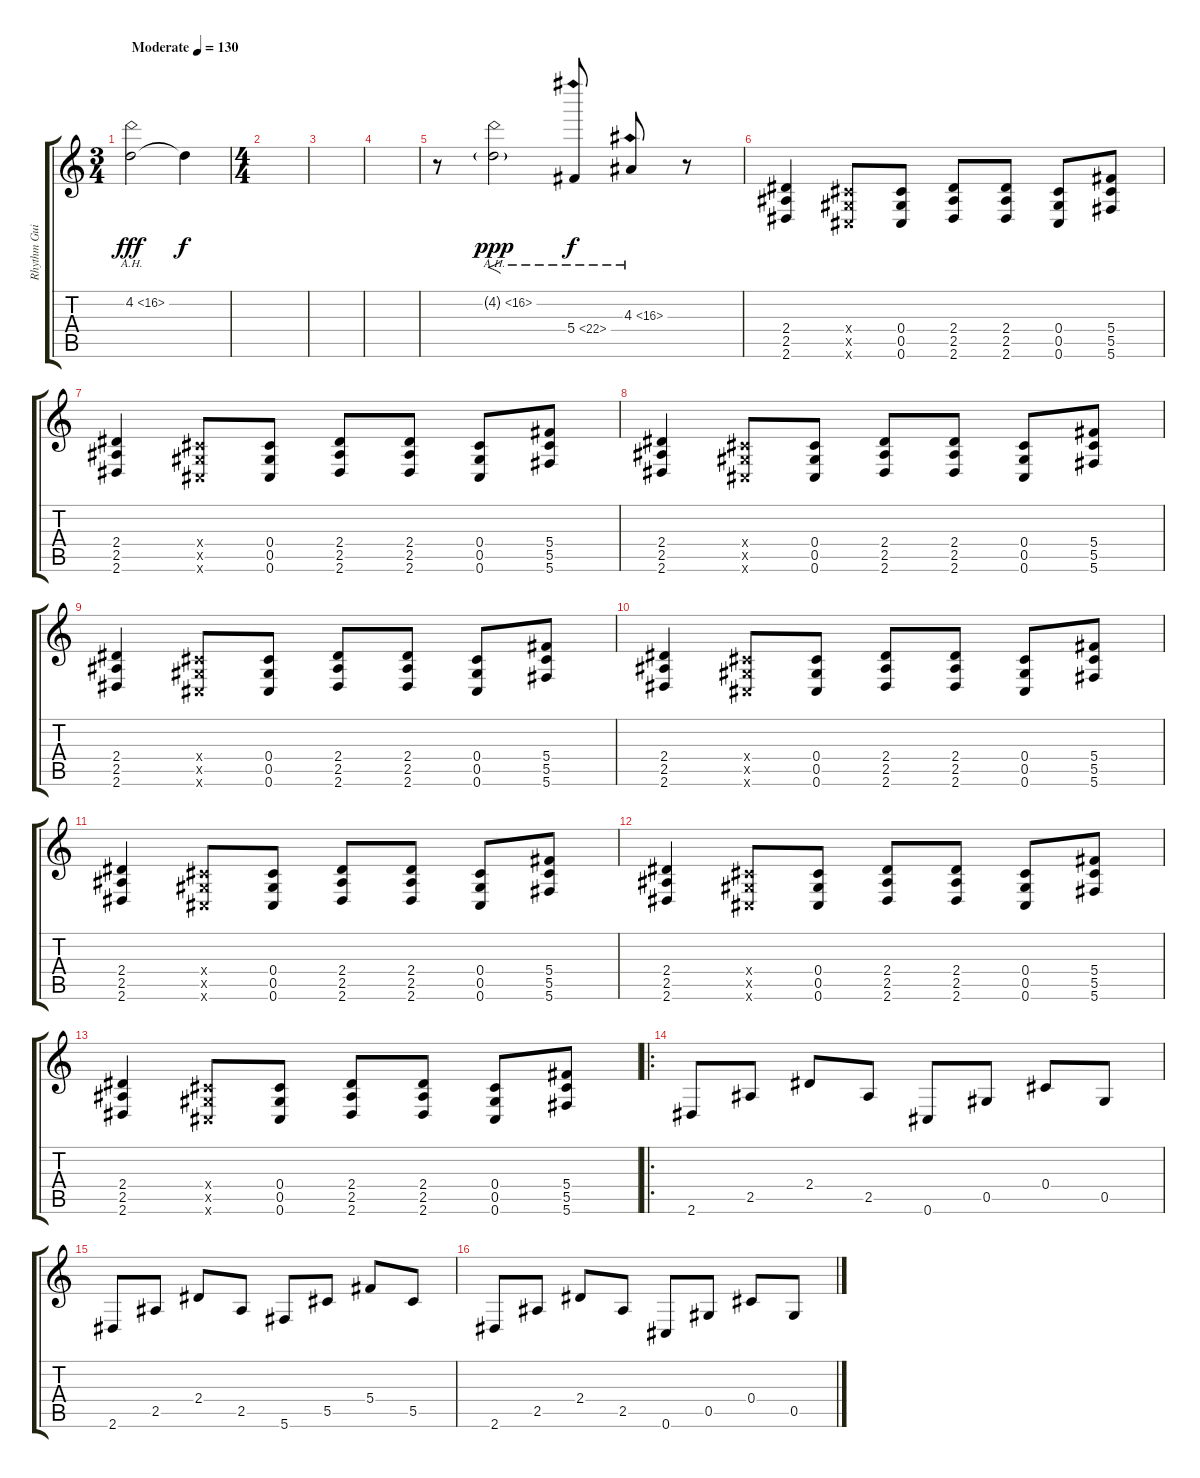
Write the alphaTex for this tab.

\track ("Rhythm Guitar" "Rhythm Gui") {instrument distortionguitar}
\staff {score tabs}
\tuning (Eb4 Bb3 Gb3 Db3 Ab2 Db2) {hide}
\ts (3 4)
\tempo (130 "Moderate")
\clef g2
\ks c
4.2{ah 12}.2{dy fff instrument distortionguitar} 4.2{t}.4{dy f} |
\ts (4 4)
|
|
|
r.8 4.2{ah 12 g}.2{f dy ppp} 5.4{ah 17}.8{dy f} 4.3{ah 12}.8 r.8 |
(2.4 2.5 2.6).4 (0.4{x} 0.5{x} 0.6{x}).8 (0.4 0.5 0.6).8 (2.4 2.5 2.6).8 (2.4 2.5 2.6).8 (0.4 0.5 0.6).8 (5.4 5.5 5.6).8 |
(2.4 2.5 2.6).4 (0.4{x} 0.5{x} 0.6{x}).8 (0.4 0.5 0.6).8 (2.4 2.5 2.6).8 (2.4 2.5 2.6).8 (0.4 0.5 0.6).8 (5.4 5.5 5.6).8 |
(2.4 2.5 2.6).4 (0.4{x} 0.5{x} 0.6{x}).8 (0.4 0.5 0.6).8 (2.4 2.5 2.6).8 (2.4 2.5 2.6).8 (0.4 0.5 0.6).8 (5.4 5.5 5.6).8 |
(2.4 2.5 2.6).4 (0.4{x} 0.5{x} 0.6{x}).8 (0.4 0.5 0.6).8 (2.4 2.5 2.6).8 (2.4 2.5 2.6).8 (0.4 0.5 0.6).8 (5.4 5.5 5.6).8 |
(2.4 2.5 2.6).4 (0.4{x} 0.5{x} 0.6{x}).8 (0.4 0.5 0.6).8 (2.4 2.5 2.6).8 (2.4 2.5 2.6).8 (0.4 0.5 0.6).8 (5.4 5.5 5.6).8 |
(2.4 2.5 2.6).4 (0.4{x} 0.5{x} 0.6{x}).8 (0.4 0.5 0.6).8 (2.4 2.5 2.6).8 (2.4 2.5 2.6).8 (0.4 0.5 0.6).8 (5.4 5.5 5.6).8 |
(2.4 2.5 2.6).4 (0.4{x} 0.5{x} 0.6{x}).8 (0.4 0.5 0.6).8 (2.4 2.5 2.6).8 (2.4 2.5 2.6).8 (0.4 0.5 0.6).8 (5.4 5.5 5.6).8 |
(2.4 2.5 2.6).4 (0.4{x} 0.5{x} 0.6{x}).8 (0.4 0.5 0.6).8 (2.4 2.5 2.6).8 (2.4 2.5 2.6).8 (0.4 0.5 0.6).8 (5.4 5.5 5.6).8 |
\ro
2.6.8{instrument electricguitarclean} 2.5.8 2.4.8 2.5.8 0.6.8 0.5.8 0.4.8 0.5.8 |
2.6.8 2.5.8 2.4.8 2.5.8 5.6.8 5.5.8 5.4.8 5.5.8 |
2.6.8{instrument electricguitarclean} 2.5.8 2.4.8 2.5.8 0.6.8 0.5.8 0.4.8 0.5.8
